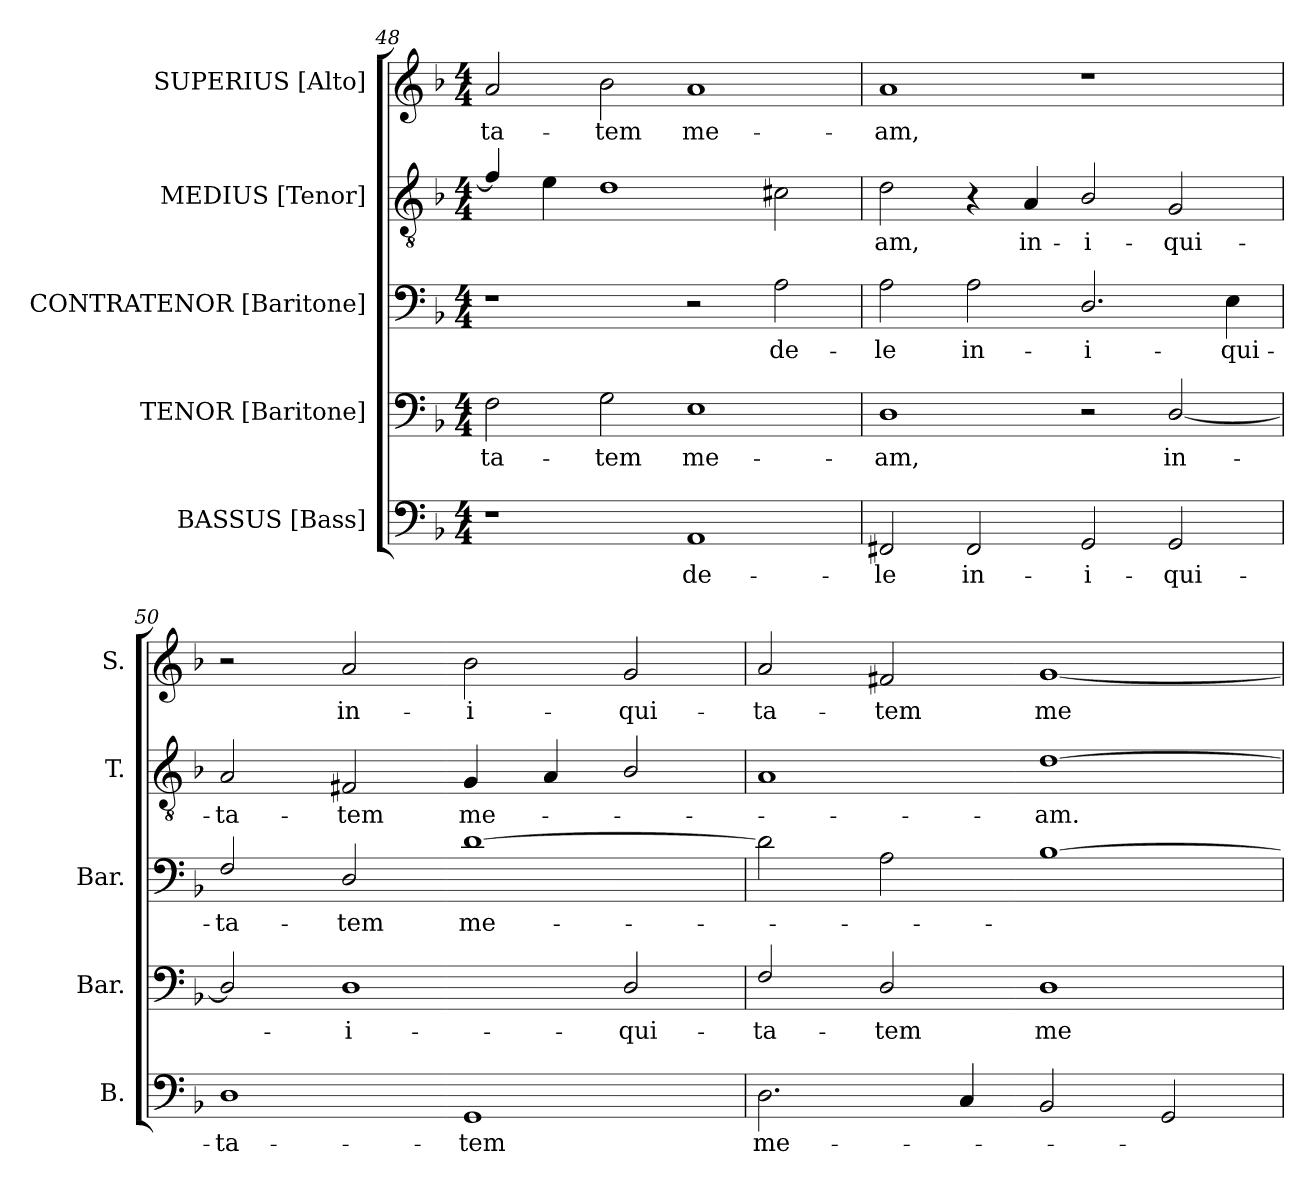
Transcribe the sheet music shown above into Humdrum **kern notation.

**kern	**text	**kern	**text	**kern	**text	**kern	**text	**kern	**text
*part5	*part5	*part4	*part4	*part3	*part3	*part2	*part2	*part1	*part1
*staff5	*staff5	*staff4	*staff4	*staff3	*staff3	*staff2	*staff2	*staff1	*staff1
*I"BASSUS [Bass]	*	*I"TENOR [Baritone]	*	*I"CONTRATENOR [Baritone]	*	*I"MEDIUS [Tenor]	*	*I"SUPERIUS [Alto]	*
*I'B.	*	*I'Bar.	*	*I'Bar.	*	*I'T.	*	*I'S.	*
*clefF4	*	*clefF4	*	*clefF4	*	*clefGv2	*	*clefG2	*
*	*	*	*	*	*	*ITrd7c12	*	*	*
*k[b-]	*	*k[b-]	*	*k[b-]	*	*k[b-]	*	*k[b-]	*
*F:	*	*F:	*	*F:	*	*F:	*	*F:	*
*M4/4	*	*M4/4	*	*M4/4	*	*M4/4	*	*M4/4	*
=48	=48	=48	=48	=48	=48	=48	=48	=48	=48
!	!	!	!LO:LY:b:color=#000000	!	!	!	!	!	!
!	!	!	!	!	!	!	!	!	!LO:LY:b:color=#000000
1r	.	2Fi\	-ta-	1r	.	4Fi/]	.	2ai/	-ta-
.	.	.	.	.	.	4Ei\	.	.	.
!	!	!	!LO:LY:b:color=#000000	!	!	!	!	!	!
!	!	!	!	!	!	!	!	!	!LO:LY:b:color=#000000
.	.	2Gi\	-tem	.	.	1Di	.	2b-i\	-tem
!	!LO:LY:b:color=#000000	!	!	!	!	!	!	!	!
!	!	!	!LO:LY:b:color=#000000	!	!	!	!	!	!
!	!	!	!	!	!	!	!	!	!LO:LY:b:color=#000000
1AAi	de-	1Ei	me-	2r	.	.	.	1ai	me-
!	!	!	!	!	!LO:LY:b:color=#000000	!	!	!	!
.	.	.	.	2Ai\	de-	2C#Xi\	.	.	.
!!LO:LB:g=z
=49	=49	=49	=49	=49	=49	=49	=49	=49	=49
!	!LO:LY:b:color=#000000	!	!	!	!	!	!	!	!
!	!	!	!LO:LY:b:color=#000000	!	!	!	!	!	!
!	!	!	!	!	!LO:LY:b:color=#000000	!	!	!	!
!	!	!	!	!	!	!	!LO:LY:b:color=#000000	!	!
!	!	!	!	!	!	!	!	!	!LO:LY:b:color=#000000
2FF#Xi/	-le	1Di	-am,	2Ai\	-le	2Di\	-am,	1ai	-am,
!	!LO:LY:b:color=#000000	!	!	!	!	!	!	!	!
!	!	!	!	!	!LO:LY:b:color=#000000	!	!	!	!
2FF#i/	in-	.	.	2Ai\	in-	4r	.	.	.
!	!	!	!	!	!	!	!LO:LY:b:color=#000000	!	!
.	.	.	.	.	.	4AAi/	in-	.	.
!	!LO:LY:b:color=#000000	!	!	!	!	!	!	!	!
!	!	!	!	!	!LO:LY:b:color=#000000	!	!	!	!
!	!	!	!	!	!	!	!LO:LY:b:color=#000000	!	!
2GGi/	-i-	2r	.	2.Di/	-i-	2BB-i/	-i-	1r	.
!	!LO:LY:b:color=#000000	!	!	!	!	!	!	!	!
!	!	!	!LO:LY:b:color=#000000	!	!	!	!	!	!
!	!	!	!	!	!	!	!LO:LY:b:color=#000000	!	!
2GGi/	-qui-	[2Di/	in-	.	.	2GGi/	-qui-	.	.
!	!	!	!	!	!LO:LY:b:color=#000000	!	!	!	!
.	.	.	.	4Ei\	-qui-	.	.	.	.
=50	=50	=50	=50	=50	=50	=50	=50	=50	=50
!	!LO:LY:b:color=#000000	!	!	!	!	!	!	!	!
!	!	!	!	!	!LO:LY:b:color=#000000	!	!	!	!
!	!	!	!	!	!	!	!LO:LY:b:color=#000000	!	!
1Di	-ta-	2Di/]	.	2Fi/	-ta-	2AAi/	-ta-	2r	.
!	!	!	!LO:LY:b:color=#000000	!	!	!	!	!	!
!	!	!	!	!	!LO:LY:b:color=#000000	!	!	!	!
!	!	!	!	!	!	!	!LO:LY:b:color=#000000	!	!
!	!	!	!	!	!	!	!	!	!LO:LY:b:color=#000000
.	.	1Di	-i-	2Di/	-tem	2FF#Xi/	-tem	2ai/	in-
!	!LO:LY:b:color=#000000	!	!	!	!	!	!	!	!
!	!	!	!	!	!LO:LY:b:color=#000000	!	!	!	!
!	!	!	!	!	!	!	!LO:LY:b:color=#000000	!	!
!	!	!	!	!	!	!	!	!	!LO:LY:b:color=#000000
1GGi	-tem	.	.	[1di	me-	4GGi/	me-	2b-i\	-i-
.	.	.	.	.	.	4AAi/	.	.	.
!	!	!	!LO:LY:b:color=#000000	!	!	!	!	!	!
!	!	!	!	!	!	!	!	!	!LO:LY:b:color=#000000
.	.	2Di/	-qui-	.	.	2BB-i/	.	2gi/	-qui-
=51	=51	=51	=51	=51	=51	=51	=51	=51	=51
!	!LO:LY:b:color=#000000	!	!	!	!	!	!	!	!
!	!	!	!LO:LY:b:color=#000000	!	!	!	!	!	!
!	!	!	!	!	!	!	!	!	!LO:LY:b:color=#000000
2.Di\	me-	2Fi/	-ta-	2di\]	.	1AAi	.	2ai/	-ta-
!	!	!	!LO:LY:b:color=#000000	!	!	!	!	!	!
!	!	!	!	!	!	!	!	!	!LO:LY:b:color=#000000
.	.	2Di/	-tem	2Ai\	.	.	.	2f#Xi/	-tem
4Ci/	.	.	.	.	.	.	.	.	.
!	!	!	!LO:LY:b:color=#000000	!	!	!	!	!	!
!	!	!	!	!	!	!	!LO:LY:b:color=#000000	!	!
!	!	!	!	!	!	!	!	!	!LO:LY:b:color=#000000
2BB-i/	.	1Di	me-	[1B-i	.	[1Di	-am.	[1gi	me-
2GGi/	.	.	.	.	.	.	.	.	.
=	=	=	=	=	=	=	=	=	=
*-	*-	*-	*-	*-	*-	*-	*-	*-	*-
